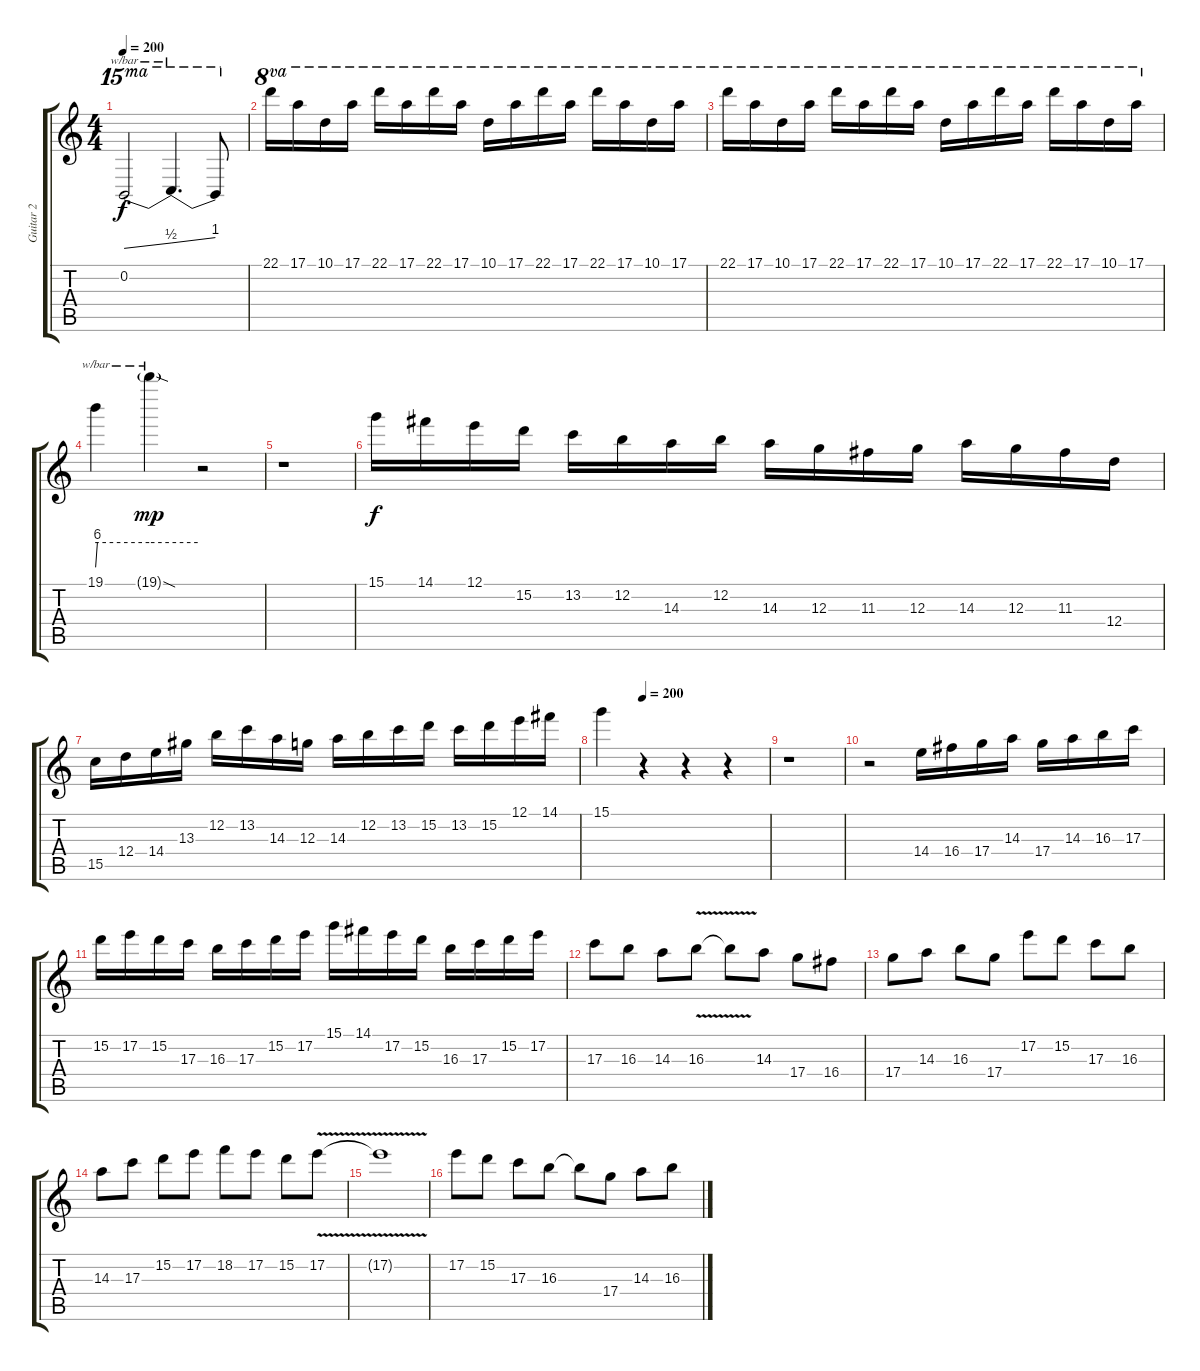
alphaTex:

\track ("Guitar 2" "Guitar 2") {instrument overdrivenguitar}
\staff {score tabs}
\tuning (E4 B3 G3 D3 A2 E2) {hide}
\ts (4 4)
\tempo 200
\clef g2
\ks c
0.2.2{tbe (dive default 0 0 60 2) ot 15ma dy f} 0.2{t}.4{d tbe (dive default 0 2 60 4) ot 15ma} 0.2{t}.8{ot 15ma} |
22.1.16{ot 8va} 17.1.16{ot 8va} 10.1.16{ot 8va} 17.1.16{ot 8va} 22.1.16{ot 8va} 17.1.16{ot 8va} 22.1.16{ot 8va} 17.1.16{ot 8va} 10.1.16{ot 8va} 17.1.16{ot 8va} 22.1.16{ot 8va} 17.1.16{ot 8va} 22.1.16{ot 8va} 17.1.16{ot 8va} 10.1.16{ot 8va} 17.1.16{ot 8va} |
22.1.16{ot 8va} 17.1.16{ot 8va} 10.1.16{ot 8va} 17.1.16{ot 8va} 22.1.16{ot 8va} 17.1.16{ot 8va} 22.1.16{ot 8va} 17.1.16{ot 8va} 10.1.16{ot 8va} 17.1.16{ot 8va} 22.1.16{ot 8va} 17.1.16{ot 8va} 22.1.16{ot 8va} 17.1.16{ot 8va} 10.1.16{ot 8va} 17.1.16{ot 8va} |
19.1.4{tbe (custom default 0 0 2 24 60 24)} 19.1{sod g}.4{tbe (hold default 0 24 60 24) dy mp} r.2 |
r.1 |
15.1.16{dy f} 14.1.16 12.1.16 15.2.16 13.2.16 12.2.16 14.3.16 12.2.16 14.3.16 12.3.16 11.3.16 12.3.16 14.3.16 12.3.16 11.3.16 12.4.16 |
15.5.16 12.4.16 14.4.16 13.3.16 12.2.16 13.2.16 14.3.16 12.3.16 14.3.16 12.2.16 13.2.16 15.2.16 13.2.16 15.2.16 12.1.16 14.1.16 |
\tempo (200 0.25)
15.1.4 r.4 r.4 r.4 |
r.1 |
r.2 14.4.16 16.4.16 17.4.16 14.3.16 17.4.16 14.3.16 16.3.16 17.3.16 |
15.2.16 17.2.16 15.2.16 17.3.16 16.3.16 17.3.16 15.2.16 17.2.16 15.1.16 14.1.16 17.2.16 15.2.16 16.3.16 17.3.16 15.2.16 17.2.16 |
17.3.8 16.3.8 14.3.8 16.3{v}.8 16.3{t}.8 14.3.8 17.4.8 16.4.8 |
17.4.8 14.3.8 16.3.8 17.4.8 17.2.8 15.2.8 17.3.8 16.3.8 |
14.3.8 17.3.8 15.2.8 17.2.8 18.2.8 17.2.8 15.2.8 17.2{v}.8 |
17.2{t}.1 |
17.2.8 15.2.8 17.3.8 16.3.8 16.3{t}.8 17.4.8 14.3.8 16.3.8
